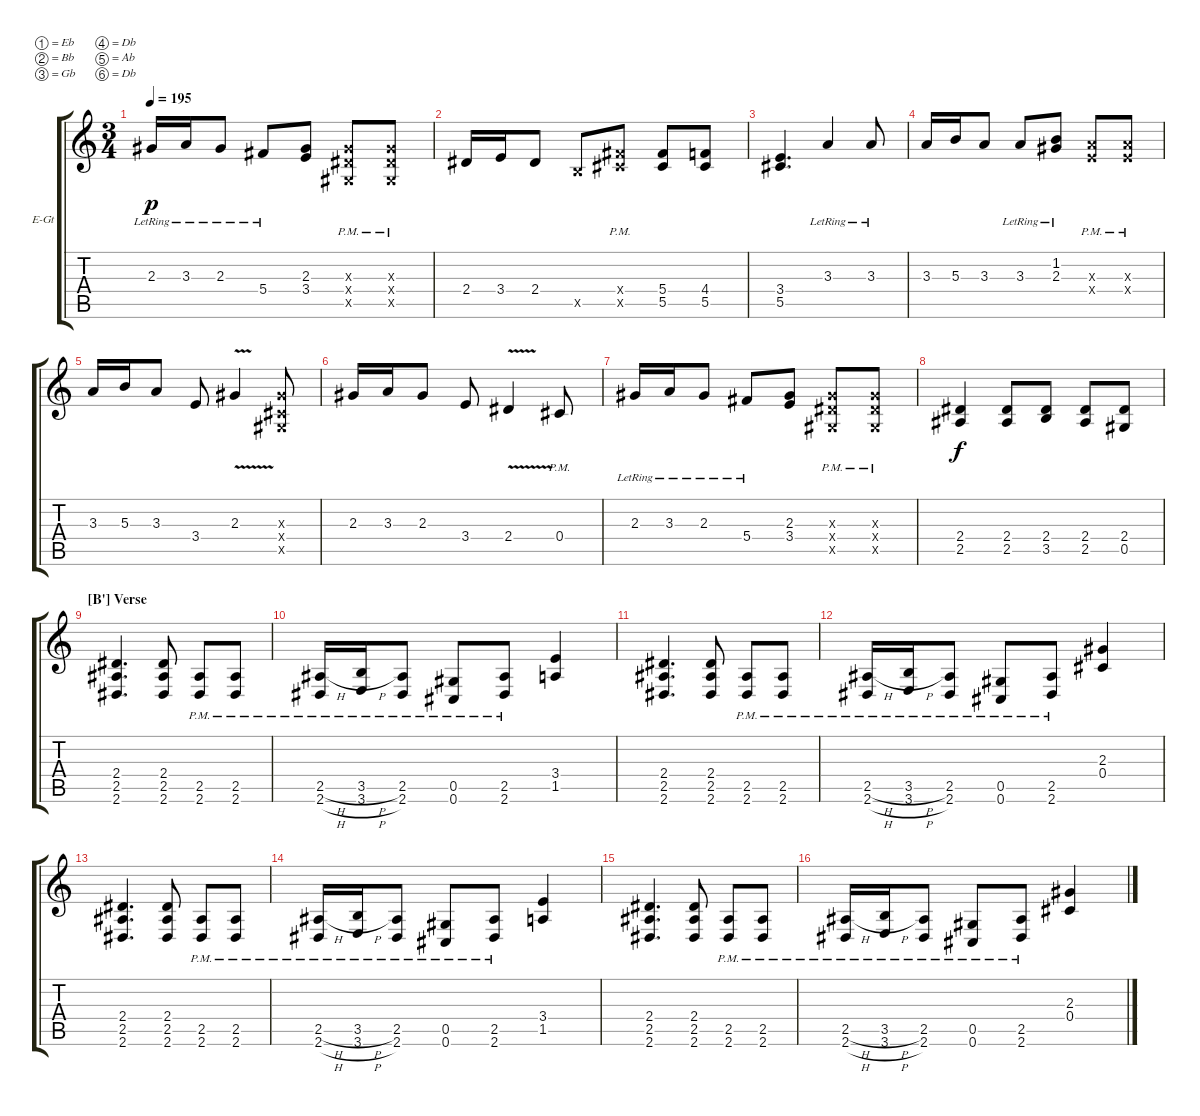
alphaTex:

\bracketExtendMode groupsimilarinstruments
\firstSystemTrackNameOrientation horizontal
\otherSystemsTrackNameOrientation horizontal
\track ("Electric Guitar" "E-Gt") {instrument overdrivenguitar}
\staff {score tabs}
\tuning (Eb4 Bb3 Gb3 Db3 Ab2 Db2)
\ts (3 4)
\tempo 195
\clef g2
\ks c
2.3{lr}.16{dy p} 3.3{lr}.16 2.3{lr}.8 5.4{lr}.8 (2.3 3.4).8 (2.4{pm x} 2.3{pm x} 0.5{x}).8 (2.3{pm x} 2.4{pm x} 0.5{x}).8 |
2.4.16 3.4.16 2.4.8 3.5{x}.8 (5.4{pm x} 5.5{x}).8 (5.4 5.5).8 (4.4 5.5).8 |
(3.4 5.5).4{d} 3.3{lr}.4 3.3{lr}.8 |
3.3.16 5.3.16 3.3.8 3.3{lr}.8 (2.3{lr} 1.2).8 (3.4{pm x} 3.3{pm x}).8 (3.3{pm x} 3.4{pm x}).8 |
3.3.16 5.3.16 3.3.8 3.4.8 2.3{v}.4 (2.3{x} 0.5{x} 0.4{x}).8 |
2.3.16 3.3.16 2.3.8 3.4.8 2.4{v}.4 0.4{pm}.8 |
2.3{lr}.16 3.3{lr}.16 2.3{lr}.8 5.4{lr}.8 (2.3 3.4).8 (2.4{pm x} 2.3{pm x} 0.5{x}).8 (2.3{pm x} 2.4{pm x} 0.5{x}).8 |
(2.5 2.4).4{dy f} (2.5 2.4).8 (3.5 2.4).8 (2.4 2.5).8 (2.4 0.5).8 |
\section ("B'" "Verse")
(2.6 2.5 2.4).4{d} (2.6 2.5 2.4).8 (2.6{pm} 2.5{pm}).8 (2.5{pm} 2.6{pm}).8 |
(2.6{h pm} 2.5{h pm}).16 (3.6{h pm} 3.5{h pm}).16 (2.6{pm} 2.5{pm}).8 (0.5{pm} 0.6{pm}).8 (2.6{pm} 2.5{pm}).8 (1.5 3.4).4 |
(2.6 2.5 2.4).4{d} (2.6 2.5 2.4).8 (2.6{pm} 2.5{pm}).8 (2.5{pm} 2.6{pm}).8 |
(2.6{h pm} 2.5{h pm}).16 (3.6{h pm} 3.5{h pm}).16 (2.6{pm} 2.5{pm}).8 (0.5{pm} 0.6{pm}).8 (2.6{pm} 2.5{pm}).8 (0.4 2.3).4 |
(2.6 2.5 2.4).4{d} (2.6 2.5 2.4).8 (2.6{pm} 2.5{pm}).8 (2.5{pm} 2.6{pm}).8 |
(2.6{h pm} 2.5{h pm}).16 (3.6{h pm} 3.5{h pm}).16 (2.6{pm} 2.5{pm}).8 (0.5{pm} 0.6{pm}).8 (2.6{pm} 2.5{pm}).8 (1.5 3.4).4 |
(2.6 2.5 2.4).4{d} (2.6 2.5 2.4).8 (2.6{pm} 2.5{pm}).8 (2.5{pm} 2.6{pm}).8 |
(2.6{h pm} 2.5{h pm}).16 (3.6{h pm} 3.5{h pm}).16 (2.6{pm} 2.5{pm}).8 (0.5{pm} 0.6{pm}).8 (2.6{pm} 2.5{pm}).8 (0.4 2.3).4
